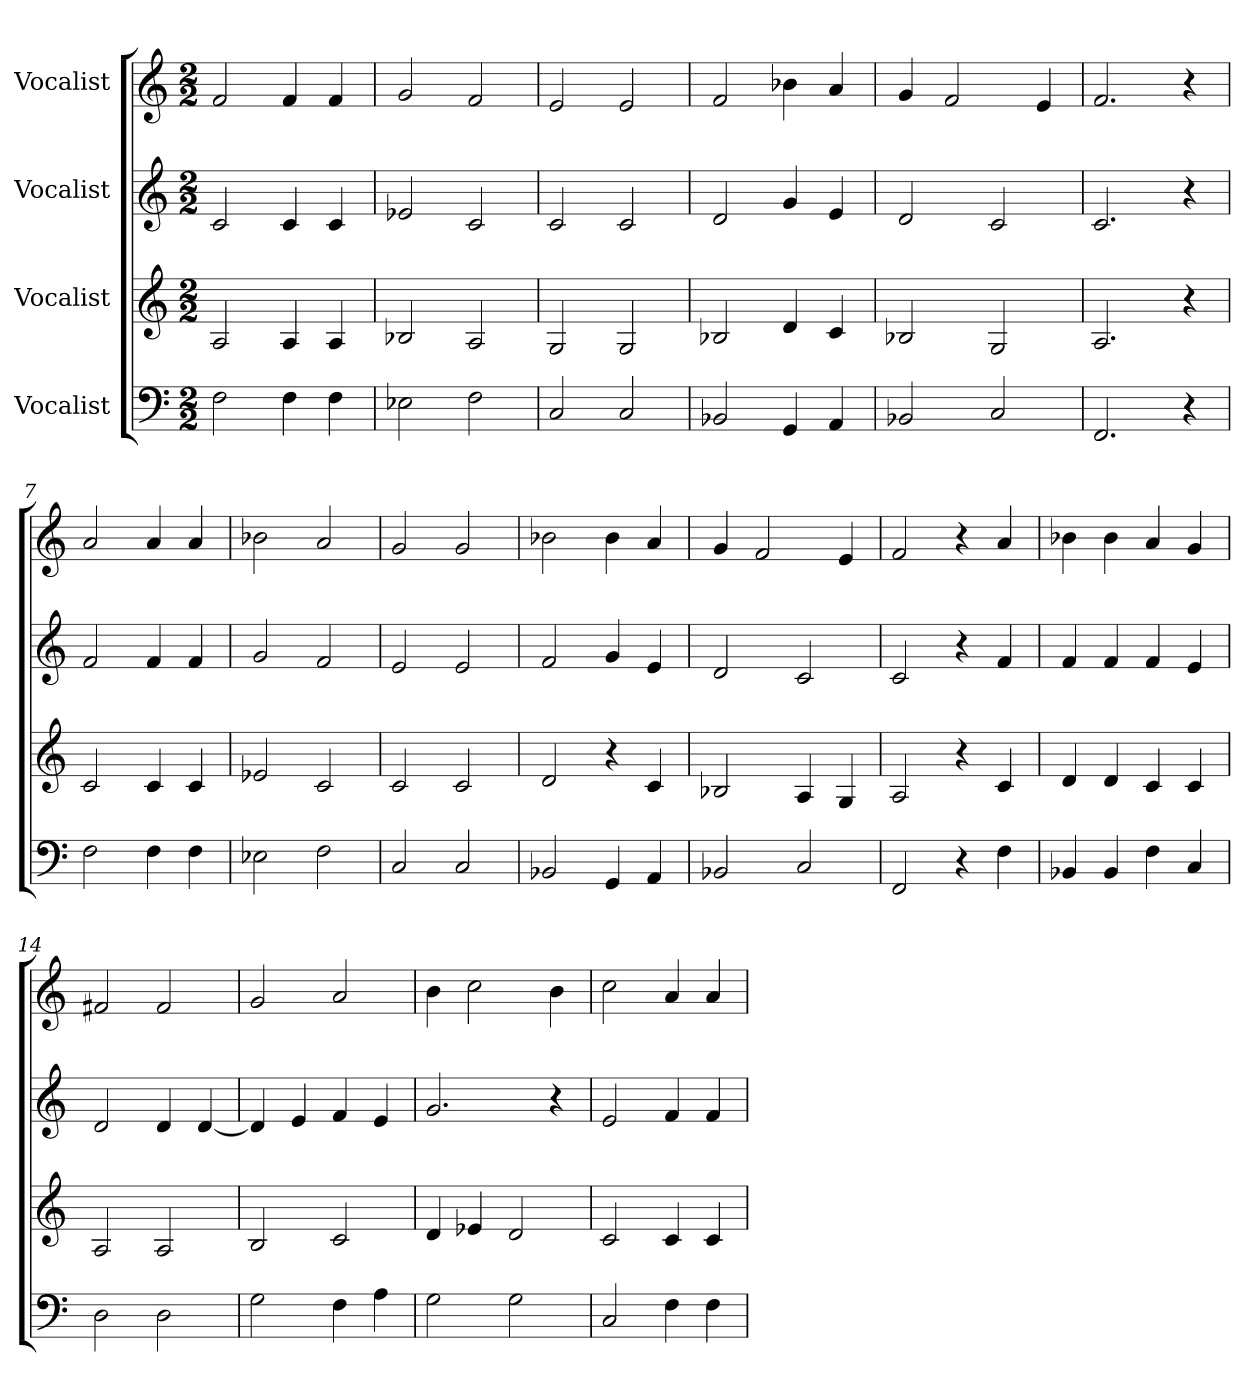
**kern	**kern	**kern	**kern
*part4	*part3	*part2	*part1
*staff4	*staff3	*staff2	*staff1
*I"Vocalist	*I"Vocalist	*I"Vocalist	*I"Vocalist
*M2/2	*M2/2	*M2/2	*M2/2
*MM156	*MM156	*MM156	*MM156
=1	=1	=1	=1
2F	2A	2c	2f
4F	4A	4c	4f
4F	4A	4c	4f
=2	=2	=2	=2
2E-X	2B-X	2e-X	2g
2F	2A	2c	2f
=3	=3	=3	=3
2C	2G	2c	2e
2C	2G	2c	2e
=4	=4	=4	=4
2BB-X	2B-X	2d	2f
4GG	4d	4g	4b-X
4AA	4c	4e	4a
=5	=5	=5	=5
2BB-X	2B-X	2d	4g
.	.	.	2f
2C	2G	2c	.
.	.	.	4e
=6	=6	=6	=6
2.FF	2.A	2.c	2.f
4r	4r	4r	4r
=7	=7	=7	=7
2F	2c	2f	2a
4F	4c	4f	4a
4F	4c	4f	4a
=8	=8	=8	=8
2E-X	2e-X	2g	2b-X
2F	2c	2f	2a
=9	=9	=9	=9
2C	2c	2e	2g
2C	2c	2e	2g
=10	=10	=10	=10
2BB-X	2d	2f	2b-X
4GG	4r	4g	4b-
4AA	4c	4e	4a
=11	=11	=11	=11
2BB-X	2B-X	2d	4g
.	.	.	2f
2C	4A	2c	.
.	4G	.	4e
=12	=12	=12	=12
2FF	2A	2c	2f
4r	4r	4r	4r
4F	4c	4f	4a
=13	=13	=13	=13
4BB-X	4d	4f	4b-X
4BB-	4d	4f	4b-
4F	4c	4f	4a
4C	4c	4e	4g
=14	=14	=14	=14
2D	2A	2d	2f#X
2D	2A	4d	2f#
.	.	[4d	.
=15	=15	=15	=15
2G	2B	4d]	2g
.	.	4e	.
4F	2c	4f	2a
4A	.	4e	.
=16	=16	=16	=16
2G	4d	2.g	4b
.	4e-X	.	2cc
2G	2d	.	.
.	.	4r	4b
=17	=17	=17	=17
2C	2c	2e	2cc
4F	4c	4f	4a
4F	4c	4f	4a
=	=	=	=
*-	*-	*-	*-
